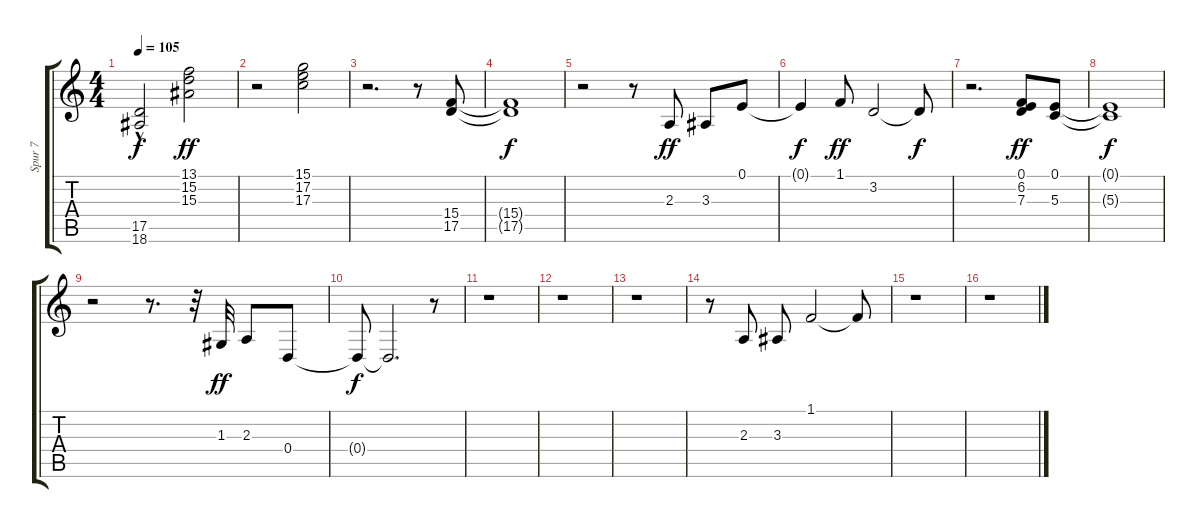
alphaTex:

\track ("Spur 7" "Spur 7") {instrument acousticgrandpiano}
\staff {score tabs}
\tuning (E4 B3 G3 D3 A2 E2) {hide}
\ts (4 4)
\tempo 105
\clef g2
\ks c
(17.5{hac} 18.6{hac}).2{dy f} (13.1 15.2 15.3).2{dy ff} |
r.2 (15.1 17.2 17.3).2 |
r.2{d} r.8 (15.4 17.5).8 |
(15.4{t} 17.5{t}).1{dy f} |
r.2 r.8 2.3.8{dy ff balance 3} 3.3.8 0.1.8 |
0.1{t}.4{dy f} 1.1.8{dy ff balance 14} 3.2.2 3.2{t}.8{dy f} |
r.2{d} (0.1 6.2 7.3).8{dy ff balance 14} (0.1 5.3).8{balance 0} |
(0.1{t} 5.3{t}).1{dy f} |
r.2 r.8{d} r.32 1.3.32{dy ff balance 3} 2.3.8 0.4.8 |
0.4{t}.8{dy f} 0.4{t}.2{d balance 13} r.8 |
r.1 |
r.1 |
r.1 |
r.8 2.3.8{balance 3} 3.3.8 1.1.2 1.1{t}.8 |
r.1 |
r.1
